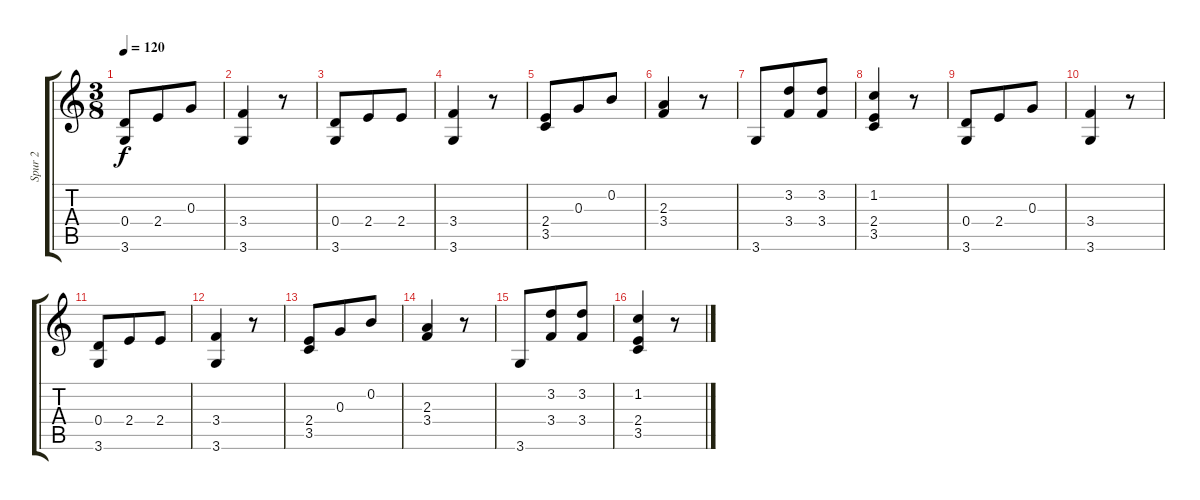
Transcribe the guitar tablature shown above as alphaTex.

\track ("Spur 2" "Spur 2") {instrument acousticguitarnylon}
\staff {score tabs}
\tuning (E4 B3 G3 D3 A2 E2) {hide}
\ts (3 8)
\tempo 120
\clef g2
\ks c
(0.4 3.6).8{dy f} 2.4.8 0.3.8 |
(3.4 3.6).4 r.8 |
(0.4 3.6).8 2.4.8 2.4.8 |
(3.4 3.6).4 r.8 |
(2.4 3.5).8 0.3.8 0.2.8 |
(2.3 3.4).4 r.8 |
3.6.8 (3.2 3.4).8 (3.2 3.4).8 |
(1.2 2.4 3.5).4 r.8 |
(0.4 3.6).8 2.4.8 0.3.8 |
(3.4 3.6).4 r.8 |
(0.4 3.6).8 2.4.8 2.4.8 |
(3.4 3.6).4 r.8 |
(2.4 3.5).8 0.3.8 0.2.8 |
(2.3 3.4).4 r.8 |
3.6.8 (3.2 3.4).8 (3.2 3.4).8 |
(1.2 2.4 3.5).4 r.8
